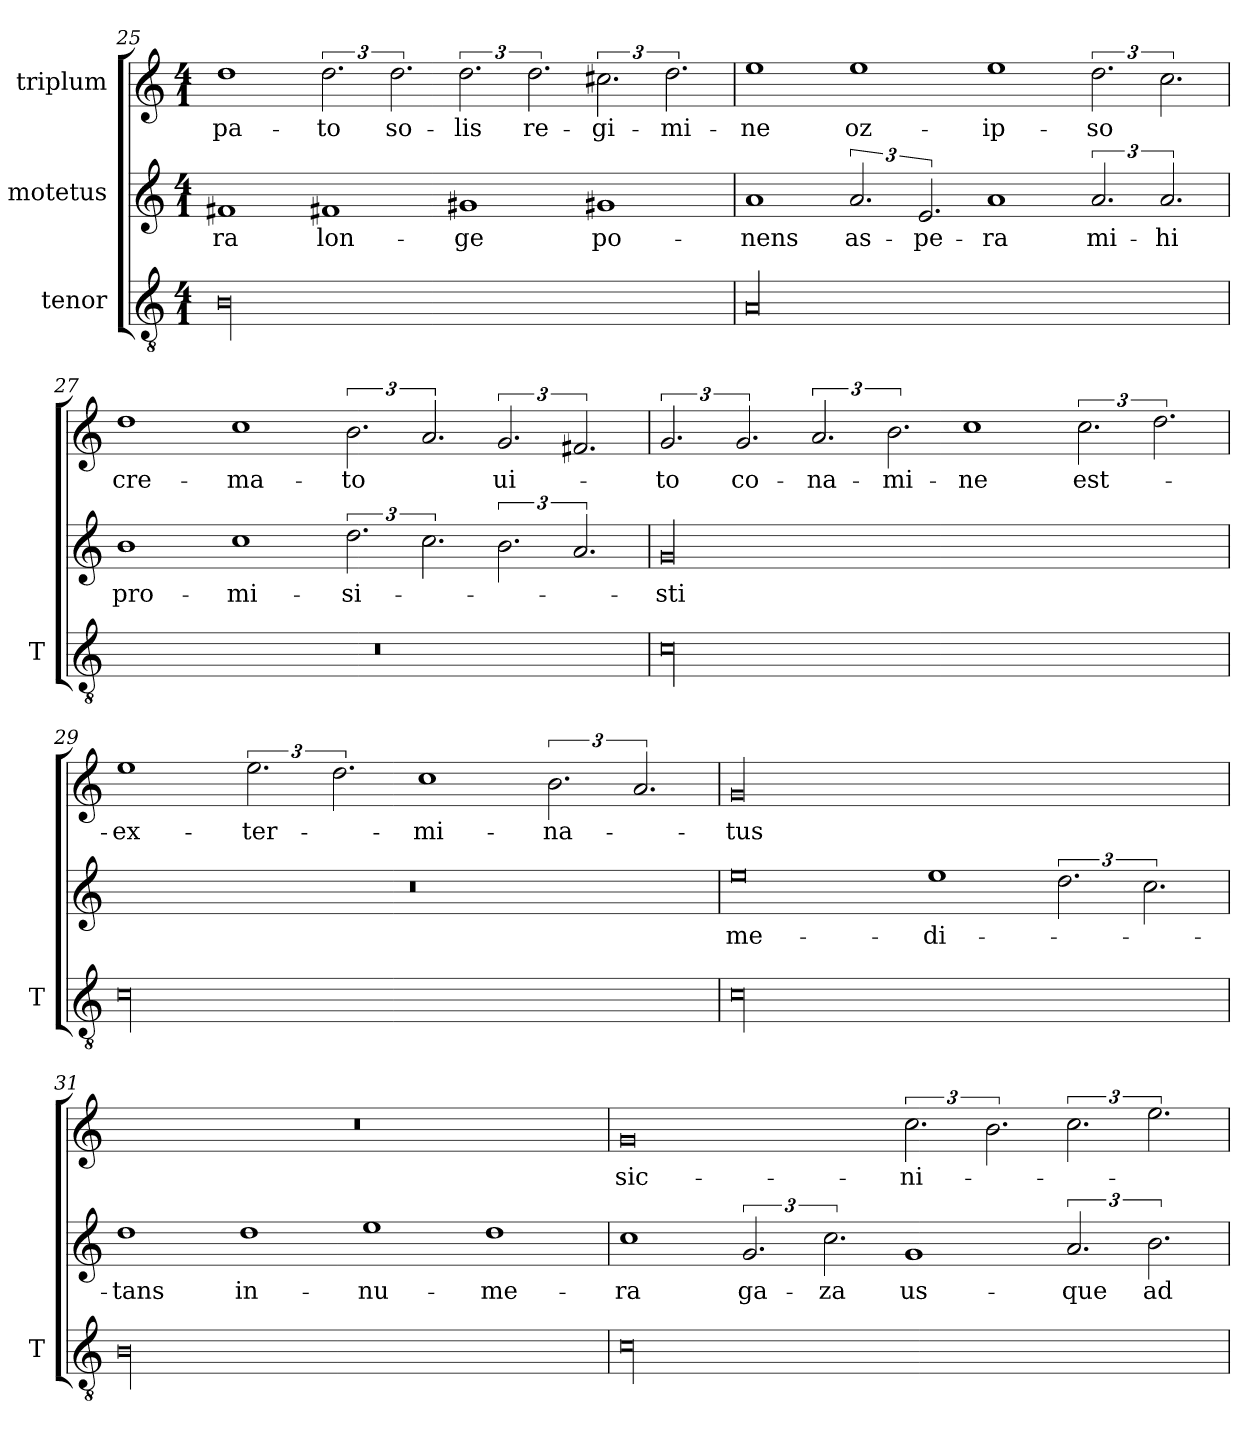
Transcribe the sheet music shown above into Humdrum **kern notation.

**kern	**kern	**text	**kern	**text
*part3	*part2	*part2	*part1	*part1
*staff3	*staff2	*staff2	*staff1	*staff1
*I"tenor	*I"motetus	*	*I"triplum	*
*I'T	*	*	*	*
*clefGv2	*clefG2	*	*clefG2	*
*k[]	*k[]	*	*k[]	*
*C:	*C:	*	*C:	*
*M4/1	*M4/1	*	*M4/1	*
=25	=25	=25	=25	=25
00B\	1f#Xi/	-ra	1dd\	-pa-
.	1f#Xi/	lon-	3.dd\	-to
.	.	.	3.dd\	so-
.	1g#X/	-ge	3.dd\	-lis
.	.	.	3.dd\	re-
.	1g#Xi/	po-	3.cc#Xi\	-gi-
.	.	.	3.dd\	-mi-
!!LO:LB:g=z
=26	=26	=26	=26	=26
00A/	1a/	-nens	1ee\	-ne
.	3.a/	as-	1ee\	oz-
.	3.e/	-pe-	.	.
.	1a/	-ra	1ee\	ip-
.	3.a/	mi-	3.dd\	-so
.	3.a/	-hi	3.cc\	.
=27	=27	=27	=27	=27
00r	1b\	pro-	1dd\	cre-
.	1cc\	-mi-	1cc\	-ma-
.	3.dd\	-si-	3.b\	-to
.	3.cc\	.	3.a/	.
.	3.b\	.	3.g/	ui-
.	3.a/	.	3.f#Xi/	.
=28	=28	=28	=28	=28
00c\	00g/	-sti	3.g/	-to
.	.	.	3.g/	co-
.	.	.	3.a/	-na-
.	.	.	3.b\	-mi-
.	.	.	1cc\	-ne
.	.	.	3.cc\	est-
.	.	.	3.dd\	.
!!LO:LB:g=z
=29	=29	=29	=29	=29
00c\	00r	.	1ee\	ex-
.	.	.	3.ee\	-ter-
.	.	.	3.dd\	.
.	.	.	1cc\	-mi-
.	.	.	3.b\	-na-
.	.	.	3.a/	.
=30	=30	=30	=30	=30
00c\	0ee\	me-	00g/	-tus
.	1ee\	di-	.	.
.	3.dd\	.	.	.
.	3.cc\	.	.	.
=31	=31	=31	=31	=31
00B\	1dd\	-tans	00r	.
.	1dd\	in-	.	.
.	1ee\	-nu-	.	.
.	1dd\	-me-	.	.
=32	=32	=32	=32	=32
00c\	1cc\	-ra	0g/	sic-
.	3.g/	ga-	.	.
.	3.cc\	-za	.	.
.	1g/	us-	3.cc\	ni-
.	.	.	3.b\	.
.	3.a/	-que	3.cc\	.
.	3.b\	ad-	3.ee\	.
=	=	=	=	=
*-	*-	*-	*-	*-
